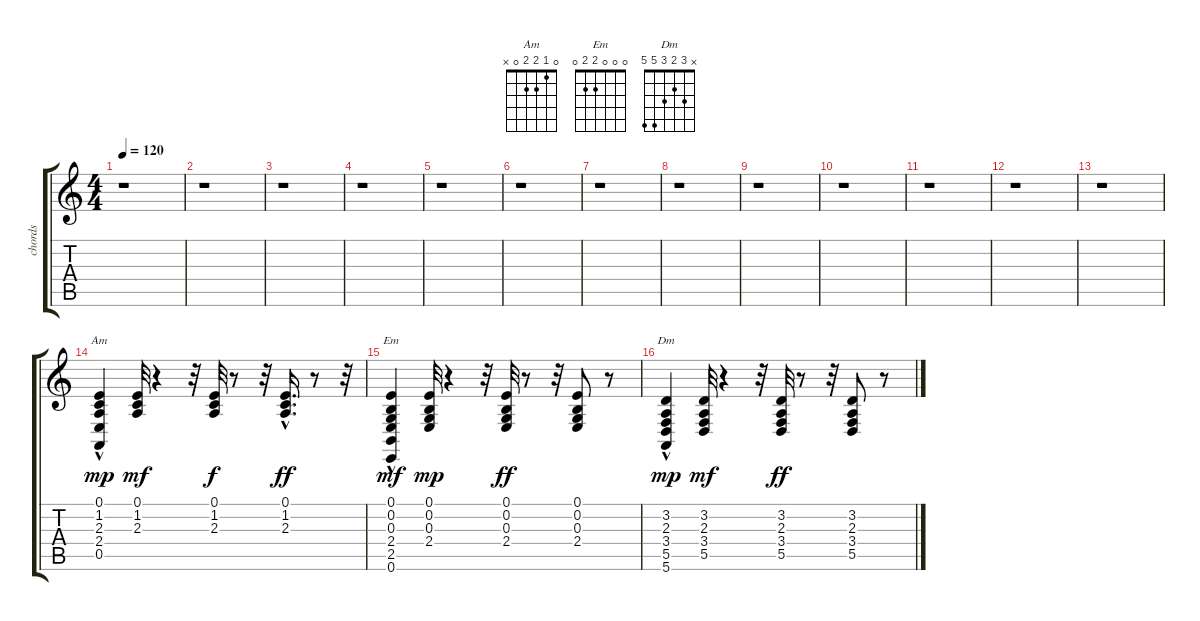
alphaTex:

\track ("chords" "chords") {instrument acousticgrandpiano}
\staff {score tabs}
\tuning (E4 B3 G3 D3 A2 E2) {hide}
\chord ("Am" 0 1 2 2 0 x)
\chord ("Em" 0 0 0 2 2 0)
\chord ("Dm" x 3 2 3 5 5)
\ts (4 4)
\tempo 120
\clef g2
\ks c
r.1{dy f} |
r.1 |
r.1 |
r.1 |
r.1 |
r.1 |
r.1 |
r.1 |
r.1 |
r.1 |
r.1 |
r.1 |
r.1 |
(0.1{hac} 1.2{hac} 2.3{hac} 2.4{hac} 0.5{hac}).4{ch "Am" dy mp} (0.1 1.2 2.3).32{dy mf} r.4 r.32 (0.1 1.2 2.3).32{dy f} r.8 r.32 (0.1{hac} 1.2{hac} 2.3{hac}).16{d dy ff} r.8 r.32 |
(0.1 0.2 0.3 2.4 2.5{hac} 0.6{hac}).4{ch "Em" dy mf} (0.1 0.2 0.3 2.4).32{dy mp} r.4 r.32 (0.1 0.2 0.3 2.4).32{dy ff} r.8 r.32 (0.1 0.2 0.3 2.4).8 r.8 |
(3.2 2.3 3.4 5.5 5.6{hac}).4{ch "Dm" dy mp} (3.2 2.3 3.4 5.5).32{dy mf} r.4 r.32 (3.2 2.3 3.4 5.5).32{dy ff} r.8 r.32 (3.2 2.3 3.4 5.5).8 r.8
